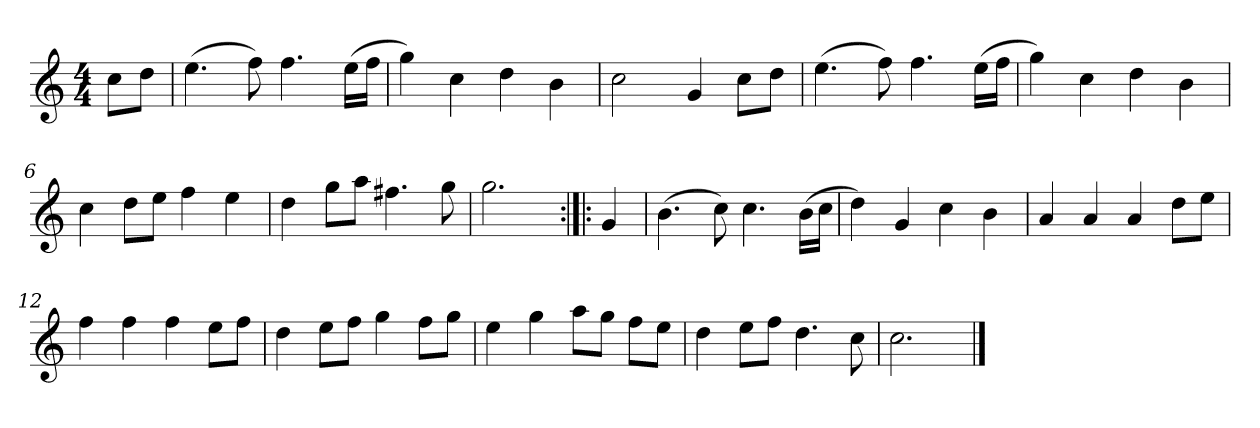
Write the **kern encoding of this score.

**kern
*part1
*staff1
*clefG2
*k[]
*C:
*M4/4
*MM120
=
8cc\L
8dd\J
=1
(4.ee
8ff)
4.ff
(16ee\LL
16ff\JJ
=2
4gg)
4cc
4dd
4b
=3
2cc
4g
8cc\L
8dd\J
=4
(4.ee
8ff)
4.ff
(16ee\LL
16ff\JJ
=5
4gg)
4cc
4dd
4b
=6
4cc
8dd\L
8ee\J
4ff
4ee
=7
4dd
8gg\L
8aa\J
4.ff#X
8gg
=8
2.gg
=:|!|:
4g
=9
(4.b
8cc)
4.cc
(16b\LL
16cc\JJ
=10
4dd)
4g
4cc
4b
=11
4a
4a
4a
8dd\L
8ee\J
=12
4ff
4ff
4ff
8ee\L
8ff\J
=13
4dd
8ee\L
8ff\J
4gg
8ff\L
8gg\J
=14
4ee
4gg
8aa\L
8gg\J
8ff\L
8ee\J
=15
4dd
8ee\L
8ff\J
4.dd
8cc
=16
2.cc
==
*-
